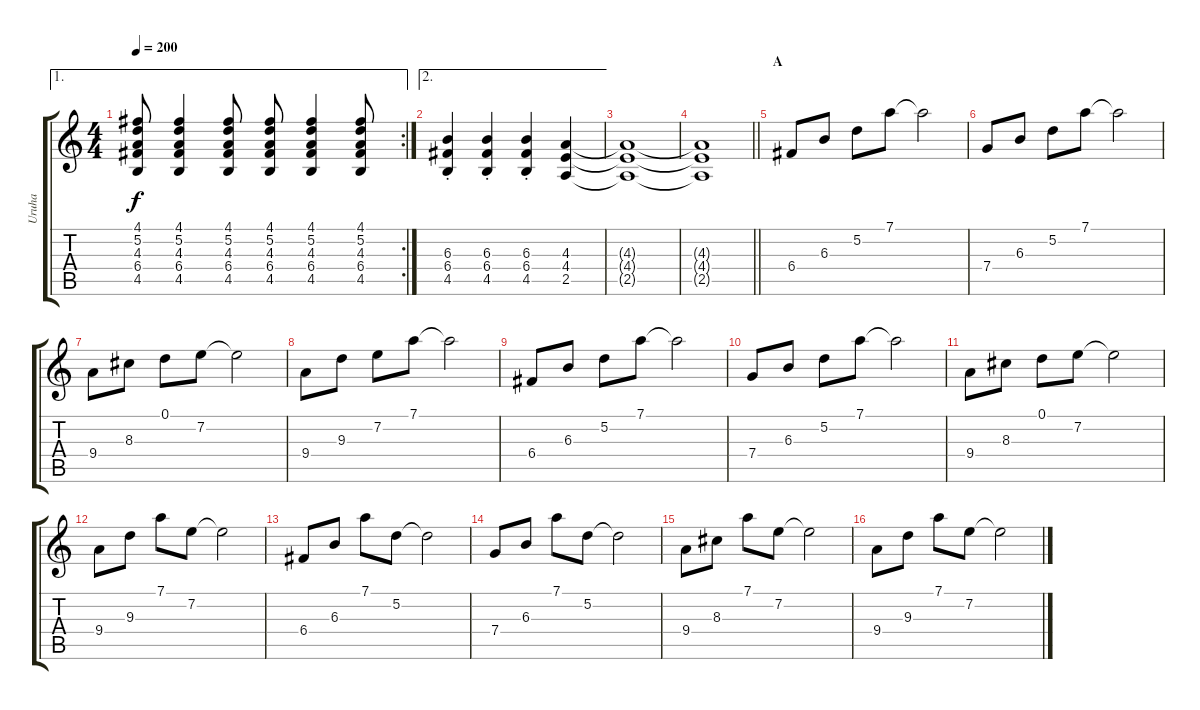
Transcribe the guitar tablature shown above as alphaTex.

\track ("Uruha" "Uruha") {instrument distortionguitar}
\staff {score tabs}
\tuning (D4 A3 F3 C3 G2 D2) {hide}
\ae 1
\rc 2
\ts (4 4)
\tempo 200
\clef g2
\ks c
(4.1 5.2 4.3 6.4 4.5).8{dy f} (4.1 5.2 4.3 6.4 4.5).4 (4.1 5.2 4.3 6.4 4.5).8 (4.1 5.2 4.3 6.4 4.5).8 (4.1 5.2 4.3 6.4 4.5).4 (4.1 5.2 4.3 6.4 4.5).8 |
\ae 2
(6.3{st} 6.4{st} 4.5{st}).4 (6.3{st} 6.4{st} 4.5{st}).4 (6.3{st} 6.4{st} 4.5{st}).4 (4.3 4.4 2.5).4 |
(4.3{t} 4.4{t} 2.5{t}).1 |
\barLineRight lightlight
(4.3{t} 4.4{t} 2.5{t}).1 |
\section ("" "A")
6.4.8{instrument electricguitarclean} 6.3.8 5.2.8 7.1.8 7.1{t}.2 |
7.4.8 6.3.8 5.2.8 7.1.8 7.1{t}.2 |
9.4.8 8.3.8 0.1.8 7.2.8 7.2{t}.2 |
9.4.8 9.3.8 7.2.8 7.1.8 7.1{t}.2 |
6.4.8 6.3.8 5.2.8 7.1.8 7.1{t}.2 |
7.4.8 6.3.8 5.2.8 7.1.8 7.1{t}.2 |
9.4.8 8.3.8 0.1.8 7.2.8 7.2{t}.2 |
9.4.8 9.3.8 7.1.8 7.2.8 7.2{t}.2 |
6.4.8 6.3.8 7.1.8 5.2.8 5.2{t}.2 |
7.4.8 6.3.8 7.1.8 5.2.8 5.2{t}.2 |
9.4.8 8.3.8 7.1.8 7.2.8 7.2{t}.2 |
9.4.8 9.3.8 7.1.8 7.2.8 7.2{t}.2
